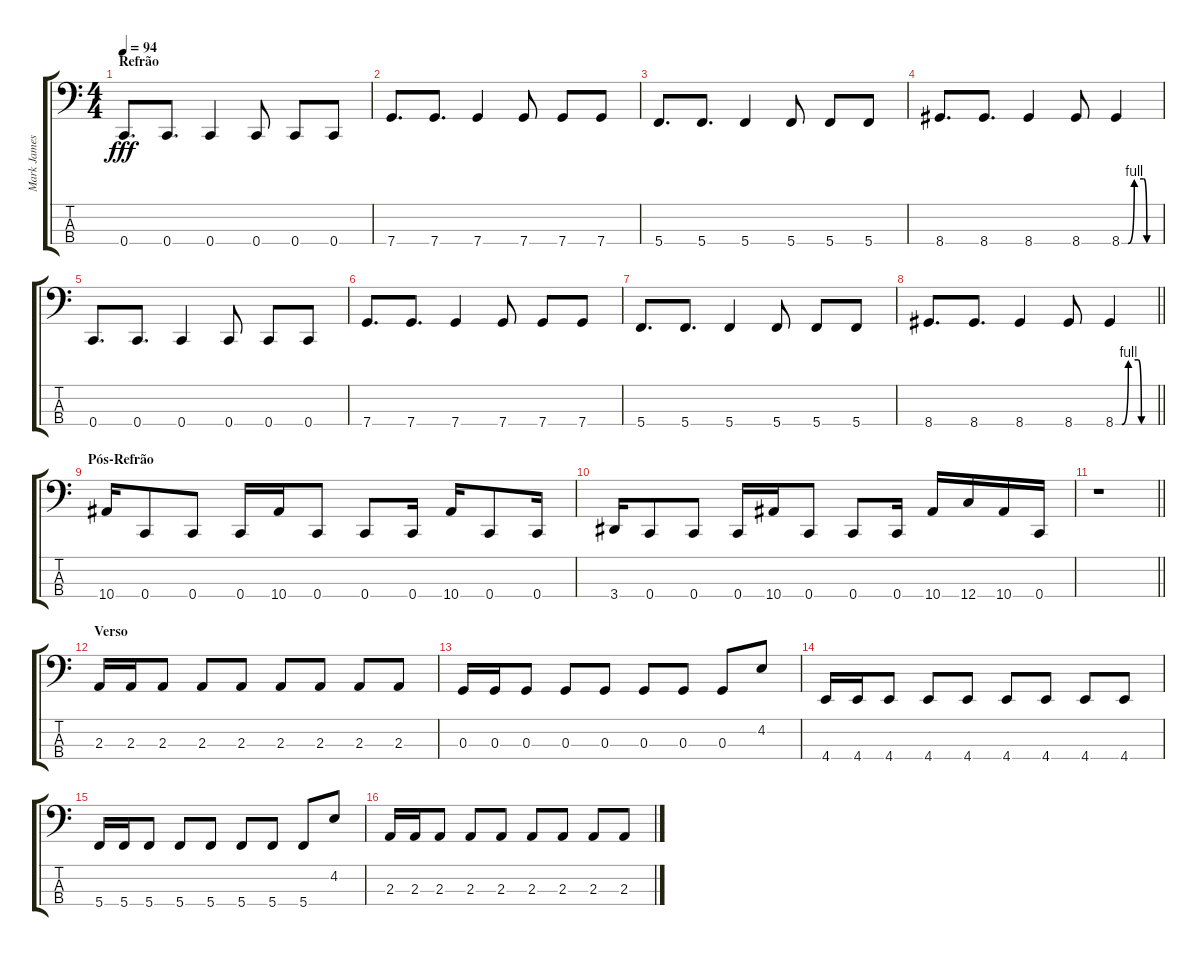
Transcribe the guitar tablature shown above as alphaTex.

\track ("Mark James" "Mark James") {instrument electricbassfinger}
\staff {score tabs}
\tuning (F2 C2 G1 C1) {hide}
\ts (4 4)
\section ("" "Refrão")
\tempo 94
\clef f4
\ks c
0.4.8{d dy fff} 0.4.8{d} 0.4.4 0.4.8 0.4.8 0.4.8 |
7.4.8{d} 7.4.8{d} 7.4.4 7.4.8 7.4.8 7.4.8 |
5.4.8{d} 5.4.8{d} 5.4.4 5.4.8 5.4.8 5.4.8 |
8.4.8{d} 8.4.8{d} 8.4.4 8.4.8 8.4{be (custom 0 0 10 0 20 4 35 4 40 0 60 0)}.4 |
0.4.8{d} 0.4.8{d} 0.4.4 0.4.8 0.4.8 0.4.8 |
7.4.8{d} 7.4.8{d} 7.4.4 7.4.8 7.4.8 7.4.8 |
5.4.8{d} 5.4.8{d} 5.4.4 5.4.8 5.4.8 5.4.8 |
\barLineRight lightlight
8.4.8{d} 8.4.8{d} 8.4.4 8.4.8 8.4{be (custom 0 0 10 0 20 4 35 4 40 0 60 0)}.4 |
\section ("" "Pós-Refrão")
10.4.16 0.4.8 0.4.8 0.4.16 10.4.16 0.4.8 0.4.8 0.4.16 10.4.16 0.4.8 0.4.16 |
3.4.16 0.4.8 0.4.8 0.4.16 10.4.16 0.4.8 0.4.8 0.4.16 10.4.16 12.4.16 10.4.16 0.4.16 |
\barLineRight lightlight
r.1 |
\section ("" "Verso")
2.3.16 2.3.16 2.3.8 2.3.8 2.3.8 2.3.8 2.3.8 2.3.8 2.3.8 |
0.3.16 0.3.16 0.3.8 0.3.8 0.3.8 0.3.8 0.3.8 0.3.8 4.2.8 |
4.4.16 4.4.16 4.4.8 4.4.8 4.4.8 4.4.8 4.4.8 4.4.8 4.4.8 |
5.4.16 5.4.16 5.4.8 5.4.8 5.4.8 5.4.8 5.4.8 5.4.8 4.2.8 |
2.3.16 2.3.16 2.3.8 2.3.8 2.3.8 2.3.8 2.3.8 2.3.8 2.3.8
